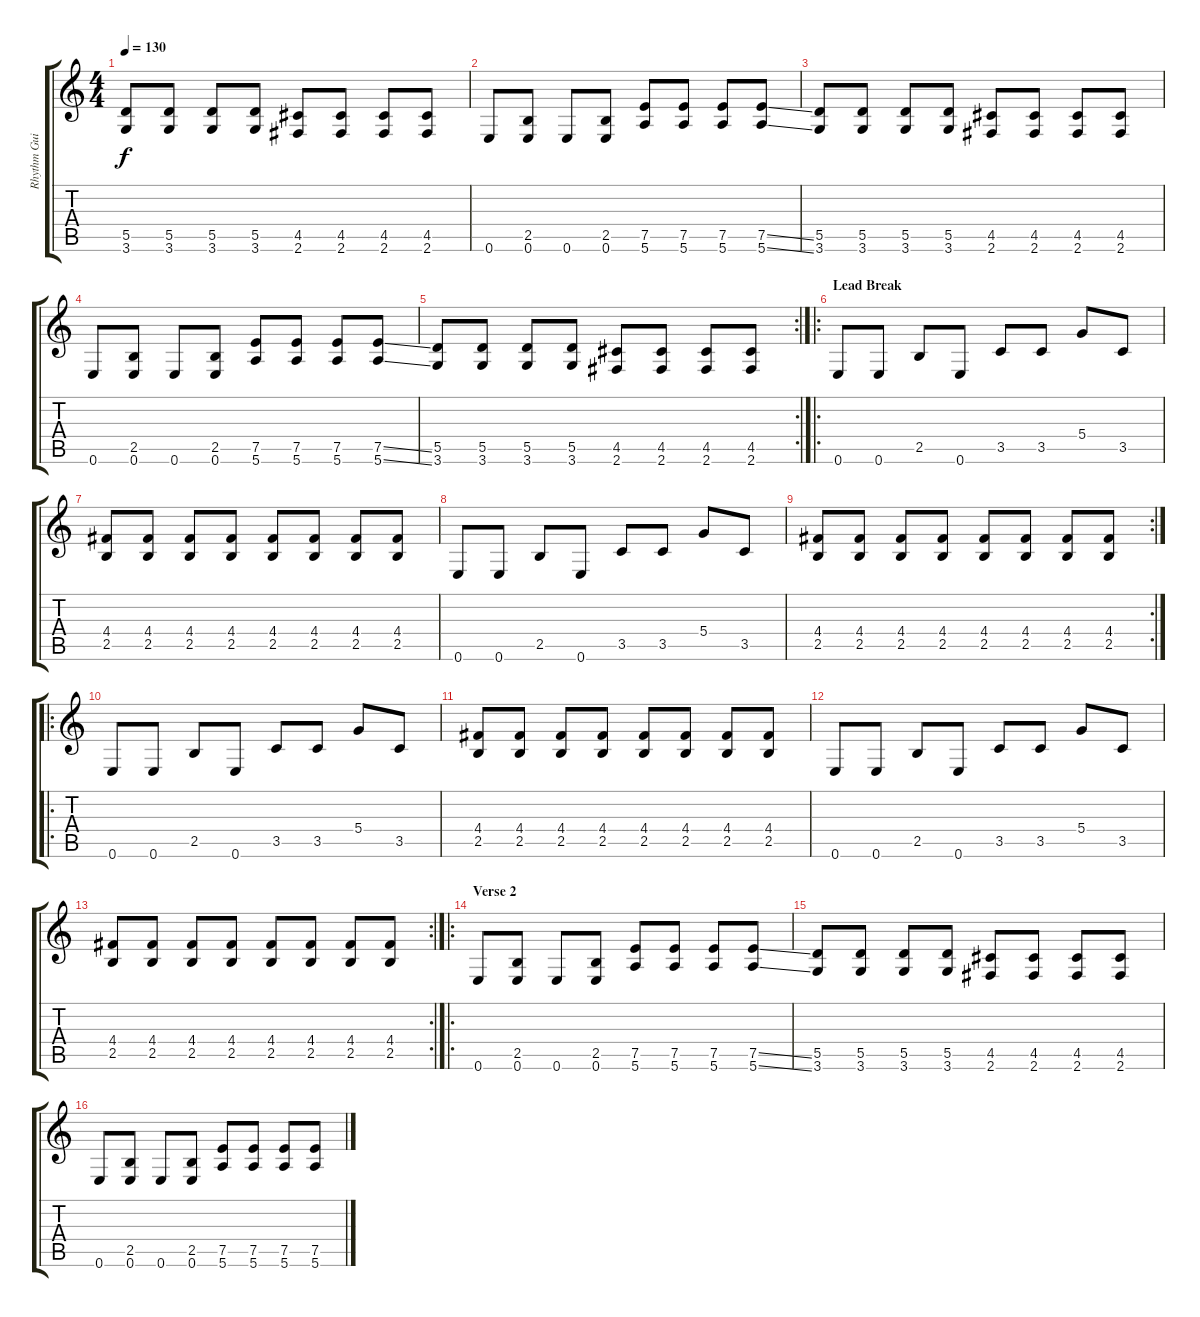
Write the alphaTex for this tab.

\track ("Rhythm Guitar" "Rhythm Gui") {instrument distortionguitar}
\staff {score tabs}
\tuning (E4 B3 G3 D3 A2 E2) {hide}
\ts (4 4)
\tempo 130
\clef g2
\ks c
(5.5 3.6).8{dy f} (5.5 3.6).8 (5.5 3.6).8 (5.5 3.6).8 (4.5 2.6).8 (4.5 2.6).8 (4.5 2.6).8 (4.5 2.6).8 |
0.6.8 (2.5 0.6).8 0.6.8 (2.5 0.6).8 (7.5 5.6).8 (7.5 5.6).8 (7.5 5.6).8 (7.5{ss} 5.6{ss}).8 |
(5.5 3.6).8 (5.5 3.6).8 (5.5 3.6).8 (5.5 3.6).8 (4.5 2.6).8 (4.5 2.6).8 (4.5 2.6).8 (4.5 2.6).8 |
0.6.8 (2.5 0.6).8 0.6.8 (2.5 0.6).8 (7.5 5.6).8 (7.5 5.6).8 (7.5 5.6).8 (7.5{ss} 5.6{ss}).8 |
\rc 2
(5.5 3.6).8 (5.5 3.6).8 (5.5 3.6).8 (5.5 3.6).8 (4.5 2.6).8 (4.5 2.6).8 (4.5 2.6).8 (4.5 2.6).8 |
\ro
\section ("" "Lead Break")
0.6.8 0.6.8 2.5.8 0.6.8 3.5.8 3.5.8 5.4.8 3.5.8 |
(4.4 2.5).8 (4.4 2.5).8 (4.4 2.5).8 (4.4 2.5).8 (4.4 2.5).8 (4.4 2.5).8 (4.4 2.5).8 (4.4 2.5).8 |
0.6.8 0.6.8 2.5.8 0.6.8 3.5.8 3.5.8 5.4.8 3.5.8 |
\rc 2
(4.4 2.5).8 (4.4 2.5).8 (4.4 2.5).8 (4.4 2.5).8 (4.4 2.5).8 (4.4 2.5).8 (4.4 2.5).8 (4.4 2.5).8 |
\ro
0.6.8 0.6.8 2.5.8 0.6.8 3.5.8 3.5.8 5.4.8 3.5.8 |
(4.4 2.5).8 (4.4 2.5).8 (4.4 2.5).8 (4.4 2.5).8 (4.4 2.5).8 (4.4 2.5).8 (4.4 2.5).8 (4.4 2.5).8 |
0.6.8 0.6.8 2.5.8 0.6.8 3.5.8 3.5.8 5.4.8 3.5.8 |
\rc 2
(4.4 2.5).8 (4.4 2.5).8 (4.4 2.5).8 (4.4 2.5).8 (4.4 2.5).8 (4.4 2.5).8 (4.4 2.5).8 (4.4 2.5).8 |
\ro
\section ("" "Verse 2")
0.6.8 (2.5 0.6).8 0.6.8 (2.5 0.6).8 (7.5 5.6).8 (7.5 5.6).8 (7.5 5.6).8 (7.5{ss} 5.6{ss}).8 |
(5.5 3.6).8 (5.5 3.6).8 (5.5 3.6).8 (5.5 3.6).8 (4.5 2.6).8 (4.5 2.6).8 (4.5 2.6).8 (4.5 2.6).8 |
0.6.8 (2.5 0.6).8 0.6.8 (2.5 0.6).8 (7.5 5.6).8 (7.5 5.6).8 (7.5 5.6).8 (7.5{ss} 5.6{ss}).8
